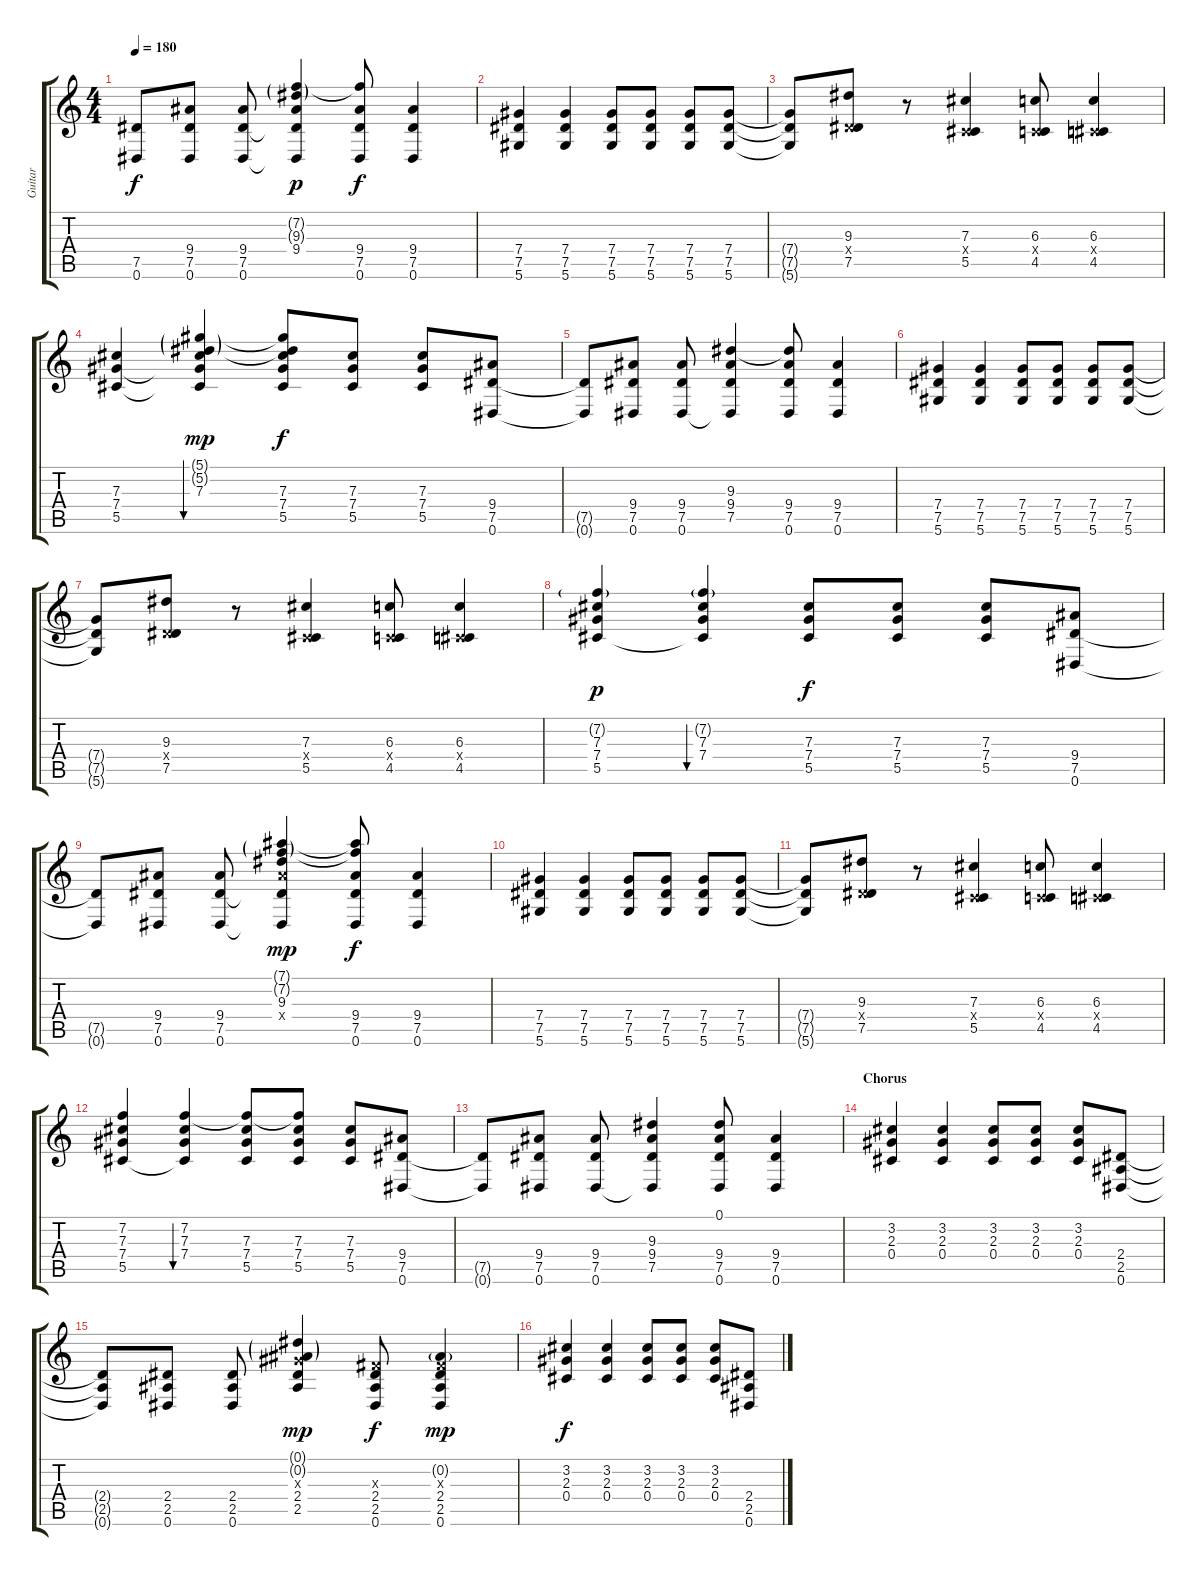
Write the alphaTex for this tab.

\track ("Guitar" "Guitar") {instrument distortionguitar}
\staff {score tabs}
\tuning (Eb4 Bb3 Gb3 Db3 Ab2 Eb2) {hide}
\ts (4 4)
\tempo 180
\clef g2
\ks c
(7.5{t} 0.6{t}).8{dy f} (9.4 7.5 0.6).8 (9.4 7.5 0.6).8 (7.2{g} 9.3{g} 9.4 7.5{t} 0.6{t}).4{dy p} (7.2{t} 9.4 7.5 0.6).8{dy f} (9.4 7.5 0.6).4 |
(7.4 7.5 5.6).4 (7.4 7.5 5.6).4 (7.4 7.5 5.6).8 (7.4 7.5 5.6).8 (7.4 7.5 5.6).8 (7.4 7.5 5.6).8 |
(7.4{t} 7.5{t} 5.6{t}).8 (9.3 2.4{x} 7.5).8 r.8 (7.3 0.4{x} 5.5).4 (6.3 0.4{x} 4.5).8 (6.3 0.4{x} 4.5).4 |
(7.3 7.4 5.5).4 (5.1{g} 5.2{g} 7.3 7.4{t} 5.5{t}).4{bu 30 dy mp} (5.1{t} 5.2{t} 7.3 7.4 5.5).8{dy f} (7.3 7.4 5.5).8 (7.3 7.4 5.5).8 (9.4 7.5 0.6).8 |
(7.5{t} 0.6{t}).8 (9.4 7.5 0.6).8 (9.4 7.5 0.6).8 (9.3 9.4 7.5 0.6{t}).4 (9.3{t} 9.4 7.5 0.6).8 (9.4 7.5 0.6).4 |
(7.4 7.5 5.6).4 (7.4 7.5 5.6).4 (7.4 7.5 5.6).8 (7.4 7.5 5.6).8 (7.4 7.5 5.6).8 (7.4 7.5 5.6).8 |
(7.4{t} 7.5{t} 5.6{t}).8 (9.3 2.4{x} 7.5).8 r.8 (7.3 0.4{x} 5.5).4 (6.3 0.4{x} 4.5).8 (6.3 0.4{x} 4.5).4 |
(7.2{g} 7.3 7.4 5.5).4{dy p} (7.2{g} 7.3 7.4 5.5{t}).4{bu 30} (7.3 7.4 5.5).8{dy f} (7.3 7.4 5.5).8 (7.3 7.4 5.5).8 (9.4 7.5 0.6).8 |
(7.5{t} 0.6{t}).8 (9.4 7.5 0.6).8 (9.4 7.5 0.6).8 (7.1{g} 7.2{g} 9.3 9.4{x} 7.5{t} 0.6{t}).4{dy mp} (7.1{t} 7.2{t} 9.4 7.5 0.6).8{dy f} (9.4 7.5 0.6).4 |
(7.4 7.5 5.6).4 (7.4 7.5 5.6).4 (7.4 7.5 5.6).8 (7.4 7.5 5.6).8 (7.4 7.5 5.6).8 (7.4 7.5 5.6).8 |
(7.4{t} 7.5{t} 5.6{t}).8 (9.3 2.4{x} 7.5).8 r.8 (7.3 0.4{x} 5.5).4 (6.3 0.4{x} 4.5).8 (6.3 0.4{x} 4.5).4 |
(7.2 7.3 7.4 5.5).4 (7.2 7.3 7.4 5.5{t}).4{bu 30} (7.2{t} 7.3 7.4 5.5).8 (7.2{t} 7.3 7.4 5.5).8 (7.3 7.4 5.5).8 (9.4 7.5 0.6).8 |
(7.5{t} 0.6{t}).8 (9.4 7.5 0.6).8 (9.4 7.5 0.6).8 (9.3 9.4 7.5 0.6{t}).4 (0.1 9.4 7.5 0.6).8 (9.4 7.5 0.6).4 |
\section ("" "Chorus")
(3.2 2.3 0.4).4 (3.2 2.3 0.4).4 (3.2 2.3 0.4).8 (3.2 2.3 0.4).8 (3.2 2.3 0.4).8 (2.4 2.5 0.6).8 |
(2.4{t} 2.5{t} 0.6{t}).8 (2.4 2.5 0.6).8 (2.4 2.5 0.6).8 (0.1{g} 0.2{g} 2.3{x} 2.4 2.5).4{dy mp} (0.3{x} 2.4 2.5 0.6).8{dy f} (0.2{g} 0.3{x} 2.4 2.5 0.6).4{dy mp} |
(3.2 2.3 0.4).4{dy f} (3.2 2.3 0.4).4 (3.2 2.3 0.4).8 (3.2 2.3 0.4).8 (3.2 2.3 0.4).8 (2.4 2.5 0.6).8
